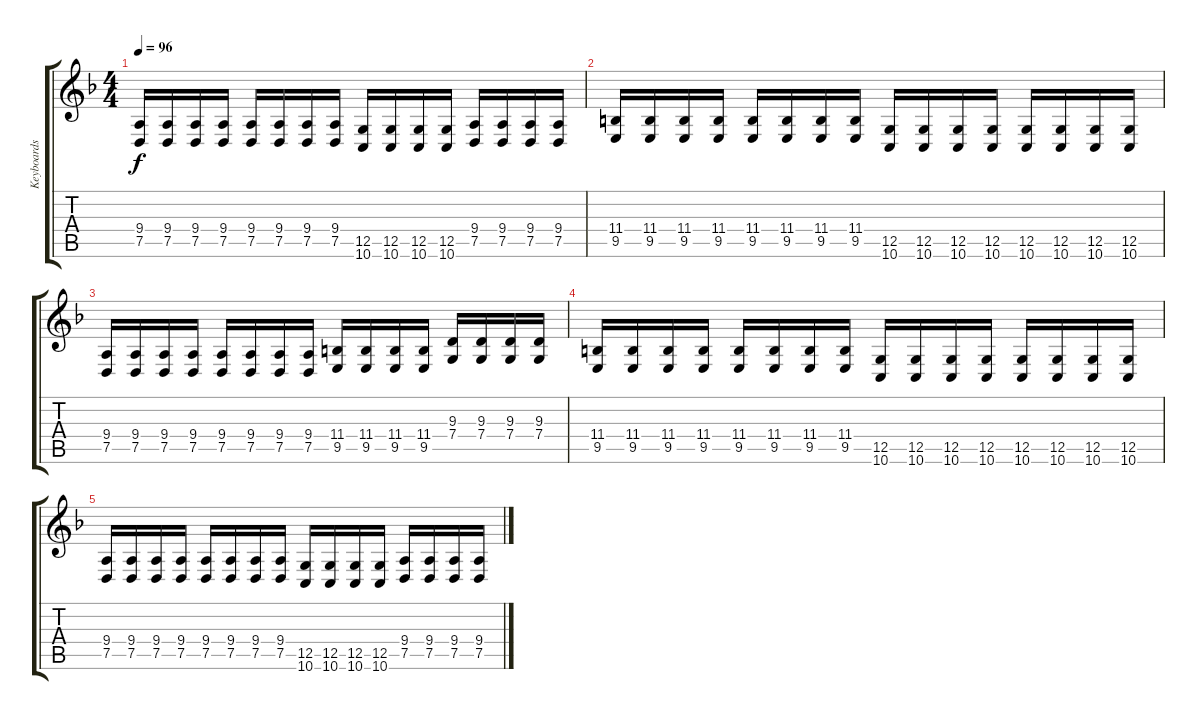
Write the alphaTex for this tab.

\track ("Keyboards" "Keyboards") {instrument stringensemble1}
\staff {score tabs}
\tuning (D4 A3 F3 C3 G2 D2) {hide}
\ts (4 4)
\tempo 96
\clef g2
\ks dminor
(9.4 7.5).16{dy f} (9.4 7.5).16 (9.4 7.5).16 (9.4 7.5).16 (9.4 7.5).16 (9.4 7.5).16 (9.4 7.5).16 (9.4 7.5).16 (12.5 10.6).16 (12.5 10.6).16 (12.5 10.6).16 (12.5 10.6).16 (9.4 7.5).16 (9.4 7.5).16 (9.4 7.5).16 (9.4 7.5).16 |
(11.4 9.5).16 (11.4 9.5).16 (11.4 9.5).16 (11.4 9.5).16 (11.4 9.5).16 (11.4 9.5).16 (11.4 9.5).16 (11.4 9.5).16 (12.5 10.6).16 (12.5 10.6).16 (12.5 10.6).16 (12.5 10.6).16 (12.5 10.6).16 (12.5 10.6).16 (12.5 10.6).16 (12.5 10.6).16 |
(9.4 7.5).16 (9.4 7.5).16 (9.4 7.5).16 (9.4 7.5).16 (9.4 7.5).16 (9.4 7.5).16 (9.4 7.5).16 (9.4 7.5).16 (11.4 9.5).16 (11.4 9.5).16 (11.4 9.5).16 (11.4 9.5).16 (9.3 7.4).16 (9.3 7.4).16 (9.3 7.4).16 (9.3 7.4).16 |
(11.4 9.5).16 (11.4 9.5).16 (11.4 9.5).16 (11.4 9.5).16 (11.4 9.5).16 (11.4 9.5).16 (11.4 9.5).16 (11.4 9.5).16 (12.5 10.6).16 (12.5 10.6).16 (12.5 10.6).16 (12.5 10.6).16 (12.5 10.6).16 (12.5 10.6).16 (12.5 10.6).16 (12.5 10.6).16 |
(9.4 7.5).16 (9.4 7.5).16 (9.4 7.5).16 (9.4 7.5).16 (9.4 7.5).16 (9.4 7.5).16 (9.4 7.5).16 (9.4 7.5).16 (12.5 10.6).16 (12.5 10.6).16 (12.5 10.6).16 (12.5 10.6).16 (9.4 7.5).16 (9.4 7.5).16 (9.4 7.5).16 (9.4 7.5).16
